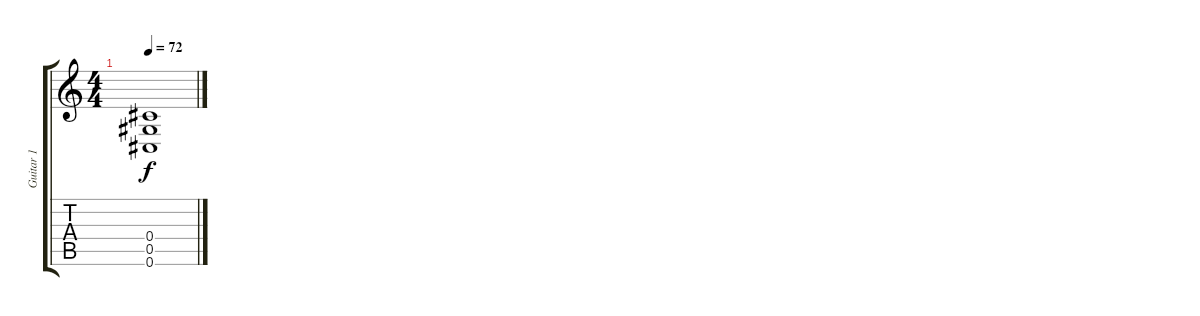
\track ("Guitar 1" "Guitar 1") {instrument electricguitarclean}
\staff {score tabs}
\tuning (Eb4 Bb3 Gb3 Db3 Ab2 Db2) {hide}
\ts (4 4)
\tempo 72
\clef g2
\ks c
(0.4{t} 0.5{t} 0.6{t}).1{dy f}
